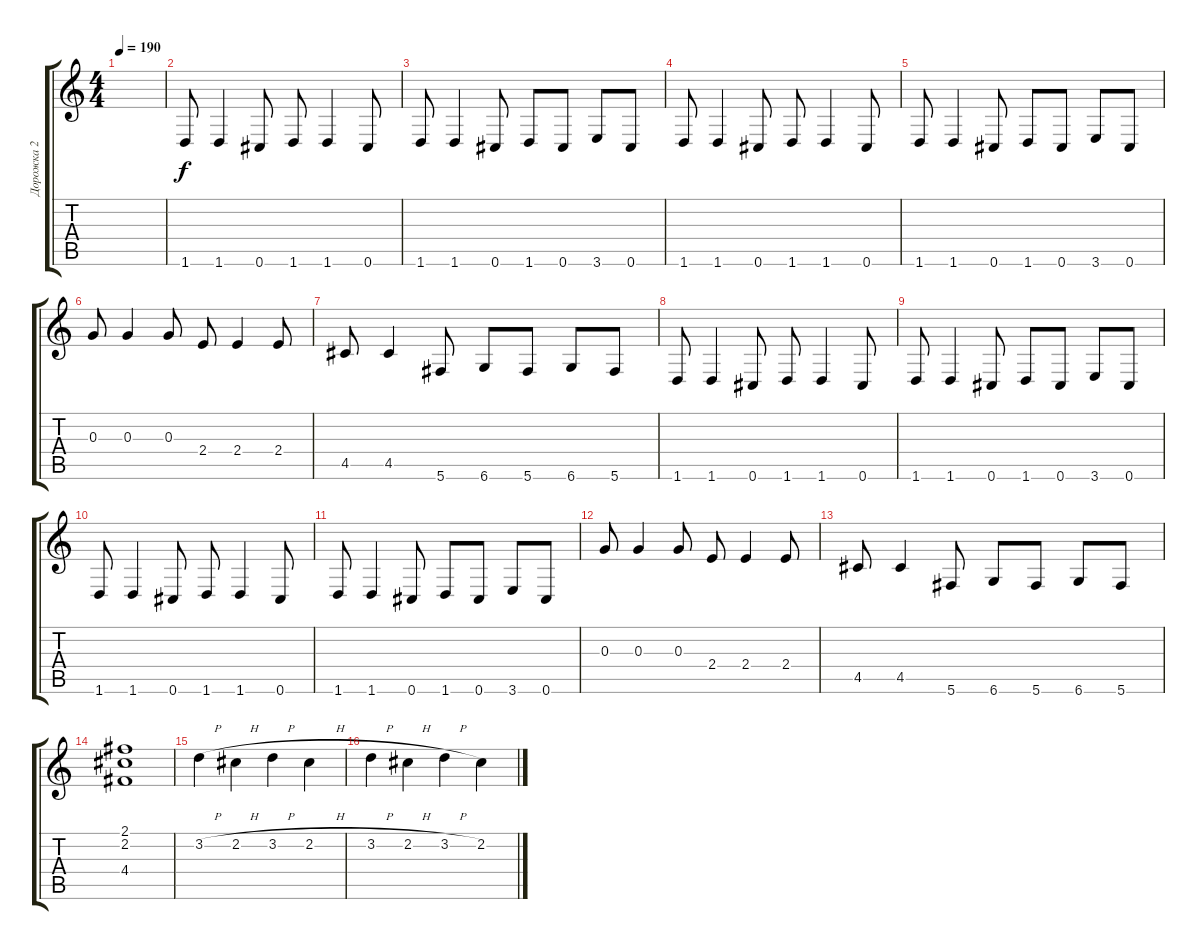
\track ("Дорожка 2" "Дорожка 2") {instrument distortionguitar}
\staff {score tabs}
\tuning (E4 B3 G3 D3 A2 Db2) {hide}
\ts (4 4)
\tempo 190
\clef g2
\ks c
|
1.6.8 1.6.4 0.6.8 1.6.8 1.6.4 0.6.8 |
1.6.8 1.6.4 0.6.8 1.6.8 0.6.8 3.6.8 0.6.8 |
1.6.8 1.6.4 0.6.8 1.6.8 1.6.4 0.6.8 |
1.6.8 1.6.4 0.6.8 1.6.8 0.6.8 3.6.8 0.6.8 |
0.3.8 0.3.4 0.3.8 2.4.8 2.4.4 2.4.8 |
4.5.8 4.5.4 5.6.8 6.6.8 5.6.8 6.6.8 5.6.8 |
1.6.8 1.6.4 0.6.8 1.6.8 1.6.4 0.6.8 |
1.6.8 1.6.4 0.6.8 1.6.8 0.6.8 3.6.8 0.6.8 |
1.6.8 1.6.4 0.6.8 1.6.8 1.6.4 0.6.8 |
1.6.8 1.6.4 0.6.8 1.6.8 0.6.8 3.6.8 0.6.8 |
0.3.8 0.3.4 0.3.8 2.4.8 2.4.4 2.4.8 |
4.5.8 4.5.4 5.6.8 6.6.8 5.6.8 6.6.8 5.6.8 |
(2.1 2.2 4.4).1 |
3.2{h}.4 2.2{h}.4 3.2{h}.4 2.2{h}.4 |
3.2{h}.4 2.2{h}.4 3.2{h}.4 2.2.4
